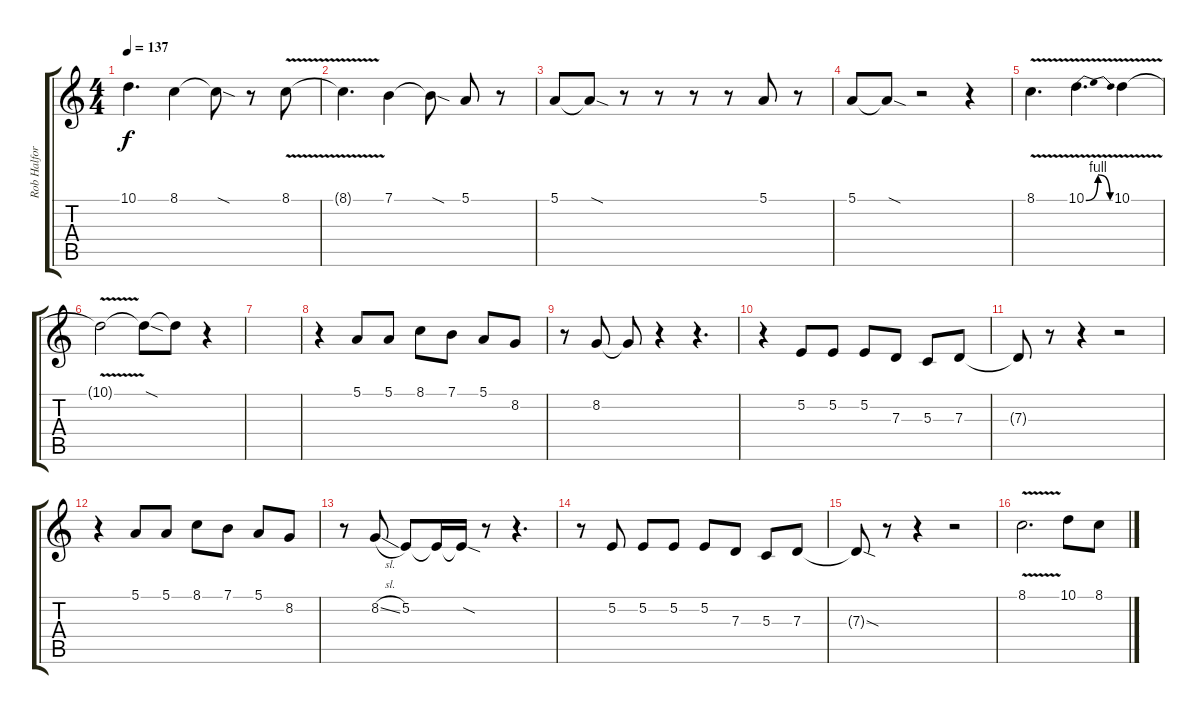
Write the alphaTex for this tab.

\track ("Rob Halford" "Rob Halfor") {instrument violin}
\staff {score tabs}
\tuning (E4 B3 G3 D3 A2 E2) {hide}
\ts (4 4)
\tempo 137
\clef g2
\ks c
10.1{t}.4{d dy f} 8.1.4 8.1{sod t}.8 r.8 8.1{v}.8 |
8.1{t}.4{d} 7.1.4 7.1{sod t}.8 5.1.8 r.8 |
5.1.8 5.1{sod t}.8 r.8 r.8 r.8 r.8 5.1.8 r.8 |
5.1.8 5.1{sod t}.8 r.2 r.4 |
8.1{v}.4{d} 10.1{be (bendrelease 0 0 15 4 49 4 60 0) v}.4{d} 10.1{v}.4 |
10.1{t}.2 10.1{sod t}.8 10.1{t}.8 r.4 |
|
r.4 5.1.8 5.1.8 8.1.8 7.1.8 5.1.8 8.2.8 |
r.8 8.2.8 8.2{t}.8 r.4 r.4{d} |
r.4 5.2.8 5.2.8 5.2.8 7.3.8 5.3.8 7.3.8 |
7.3{t}.8 r.8 r.4 r.2 |
r.4 5.1.8 5.1.8 8.1.8 7.1.8 5.1.8 8.2.8 |
r.8 8.2{sl}.8 5.2.8 5.2{t}.16 5.2{sod t}.16 r.8 r.4{d} |
r.8 5.2.8 5.2.8 5.2.8 5.2.8 7.3.8 5.3.8 7.3.8 |
7.3{sod t}.8 r.8 r.4 r.2 |
8.1{v}.2{d} 10.1.8 8.1{sl}.8
